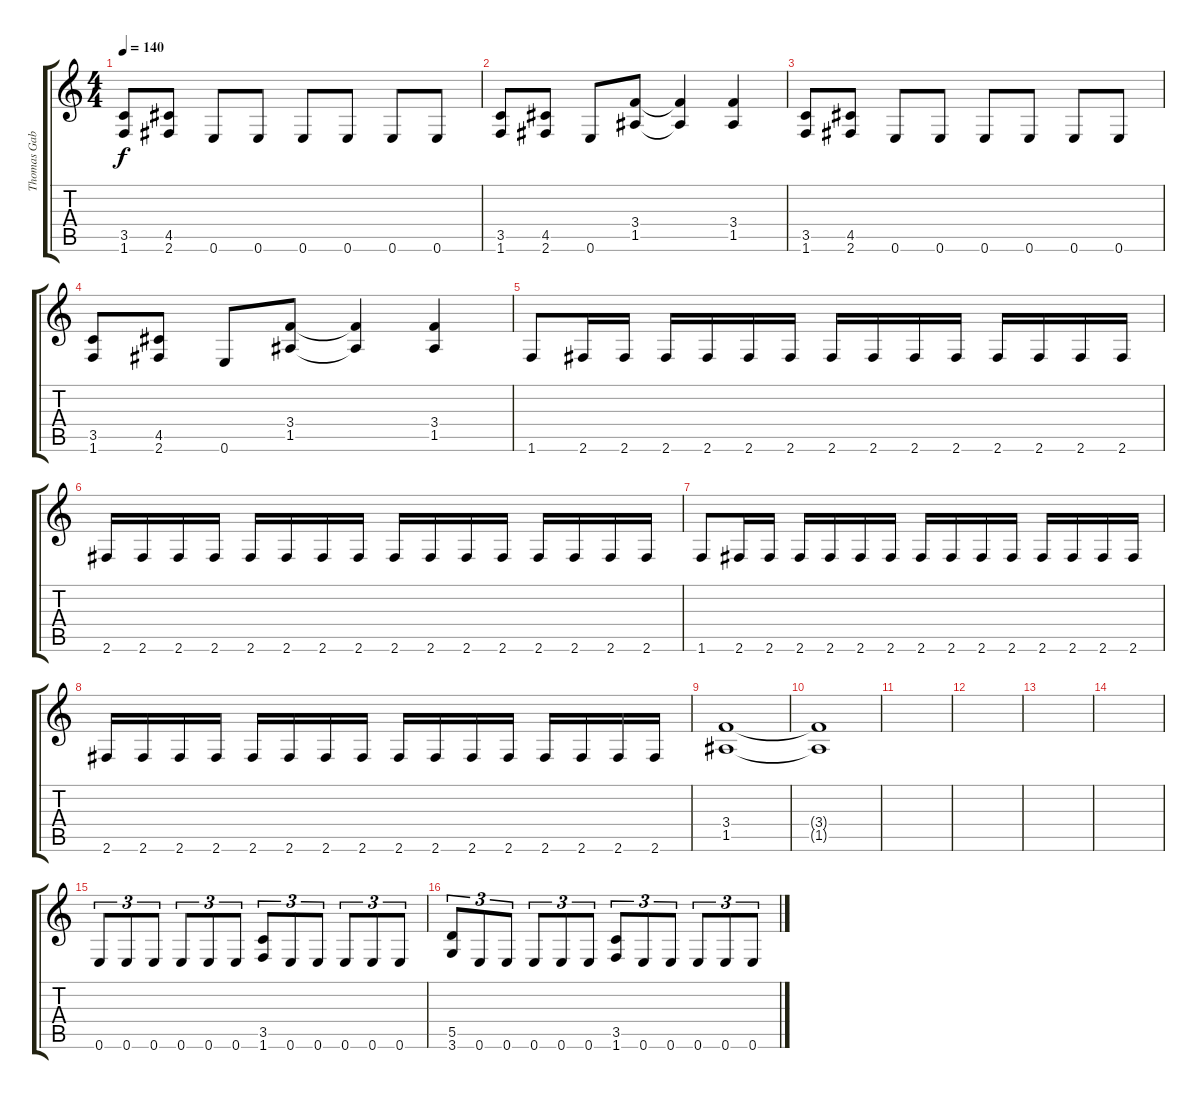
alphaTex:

\track ("Thomas Gabriel Warrior-Guitar" "Thomas Gab") {instrument distortionguitar}
\staff {score tabs}
\tuning (E4 B3 G3 D3 A2 E2) {hide}
\ts (4 4)
\tempo 140
\clef g2
\ks c
(3.5 1.6).8{dy f} (4.5 2.6).8 0.6.8 0.6.8 0.6.8 0.6.8 0.6.8 0.6.8 |
(3.5 1.6).8 (4.5 2.6).8 0.6.8 (3.4 1.5).8 (3.4{t} 1.5{t}).4 (3.4 1.5).4 |
(3.5 1.6).8 (4.5 2.6).8 0.6.8 0.6.8 0.6.8 0.6.8 0.6.8 0.6.8 |
(3.5 1.6).8 (4.5 2.6).8 0.6.8 (3.4 1.5).8 (3.4{t} 1.5{t}).4 (3.4 1.5).4 |
1.6.8 2.6.16 2.6.16 2.6.16 2.6.16 2.6.16 2.6.16 2.6.16 2.6.16 2.6.16 2.6.16 2.6.16 2.6.16 2.6.16 2.6.16 |
2.6.16 2.6.16 2.6.16 2.6.16 2.6.16 2.6.16 2.6.16 2.6.16 2.6.16 2.6.16 2.6.16 2.6.16 2.6.16 2.6.16 2.6.16 2.6.16 |
1.6.8 2.6.16 2.6.16 2.6.16 2.6.16 2.6.16 2.6.16 2.6.16 2.6.16 2.6.16 2.6.16 2.6.16 2.6.16 2.6.16 2.6.16 |
2.6.16 2.6.16 2.6.16 2.6.16 2.6.16 2.6.16 2.6.16 2.6.16 2.6.16 2.6.16 2.6.16 2.6.16 2.6.16 2.6.16 2.6.16 2.6.16 |
(3.4 1.5).1 |
(3.4{t} 1.5{t}).1 |
|
|
|
|
0.6.8{tu (3 2)} 0.6.8{tu (3 2)} 0.6.8{tu (3 2)} 0.6.8{tu (3 2)} 0.6.8{tu (3 2)} 0.6.8{tu (3 2)} (3.5 1.6).8{tu (3 2)} 0.6.8{tu (3 2)} 0.6.8{tu (3 2)} 0.6.8{tu (3 2)} 0.6.8{tu (3 2)} 0.6.8{tu (3 2)} |
(5.5 3.6).8{tu (3 2)} 0.6.8{tu (3 2)} 0.6.8{tu (3 2)} 0.6.8{tu (3 2)} 0.6.8{tu (3 2)} 0.6.8{tu (3 2)} (3.5 1.6).8{tu (3 2)} 0.6.8{tu (3 2)} 0.6.8{tu (3 2)} 0.6.8{tu (3 2)} 0.6.8{tu (3 2)} 0.6.8{tu (3 2)}
